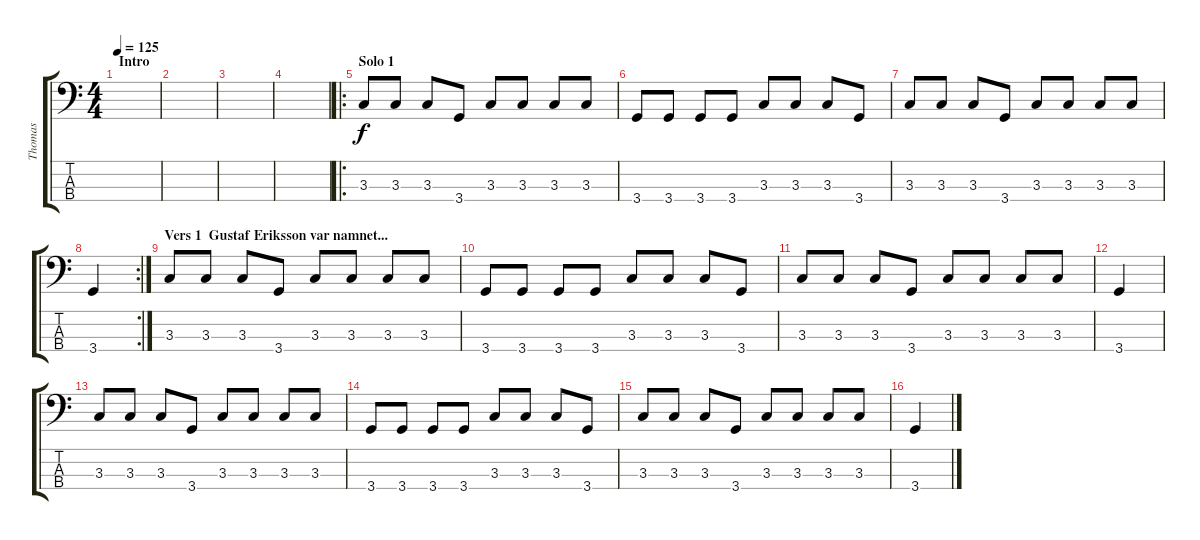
\track ("Thomas" "Thomas") {instrument electricbasspick}
\staff {score tabs}
\tuning (G2 D2 A1 E1) {hide}
\ts (4 4)
\section ("" "Intro")
\tempo 125
\clef f4
\ks c
|
|
|
|
\ro
\section ("" "Solo 1")
3.3.8 3.3.8 3.3.8 3.4.8 3.3.8 3.3.8 3.3.8 3.3.8 |
3.4.8 3.4.8 3.4.8 3.4.8 3.3.8 3.3.8 3.3.8 3.4.8 |
3.3.8 3.3.8 3.3.8 3.4.8 3.3.8 3.3.8 3.3.8 3.3.8 |
\rc 2
3.4.4 |
\section ("" "Vers 1  Gustaf Eriksson var namnet...")
3.3.8 3.3.8 3.3.8 3.4.8 3.3.8 3.3.8 3.3.8 3.3.8 |
3.4.8 3.4.8 3.4.8 3.4.8 3.3.8 3.3.8 3.3.8 3.4.8 |
3.3.8 3.3.8 3.3.8 3.4.8 3.3.8 3.3.8 3.3.8 3.3.8 |
3.4.4 |
3.3.8 3.3.8 3.3.8 3.4.8 3.3.8 3.3.8 3.3.8 3.3.8 |
3.4.8 3.4.8 3.4.8 3.4.8 3.3.8 3.3.8 3.3.8 3.4.8 |
3.3.8 3.3.8 3.3.8 3.4.8 3.3.8 3.3.8 3.3.8 3.3.8 |
3.4.4
